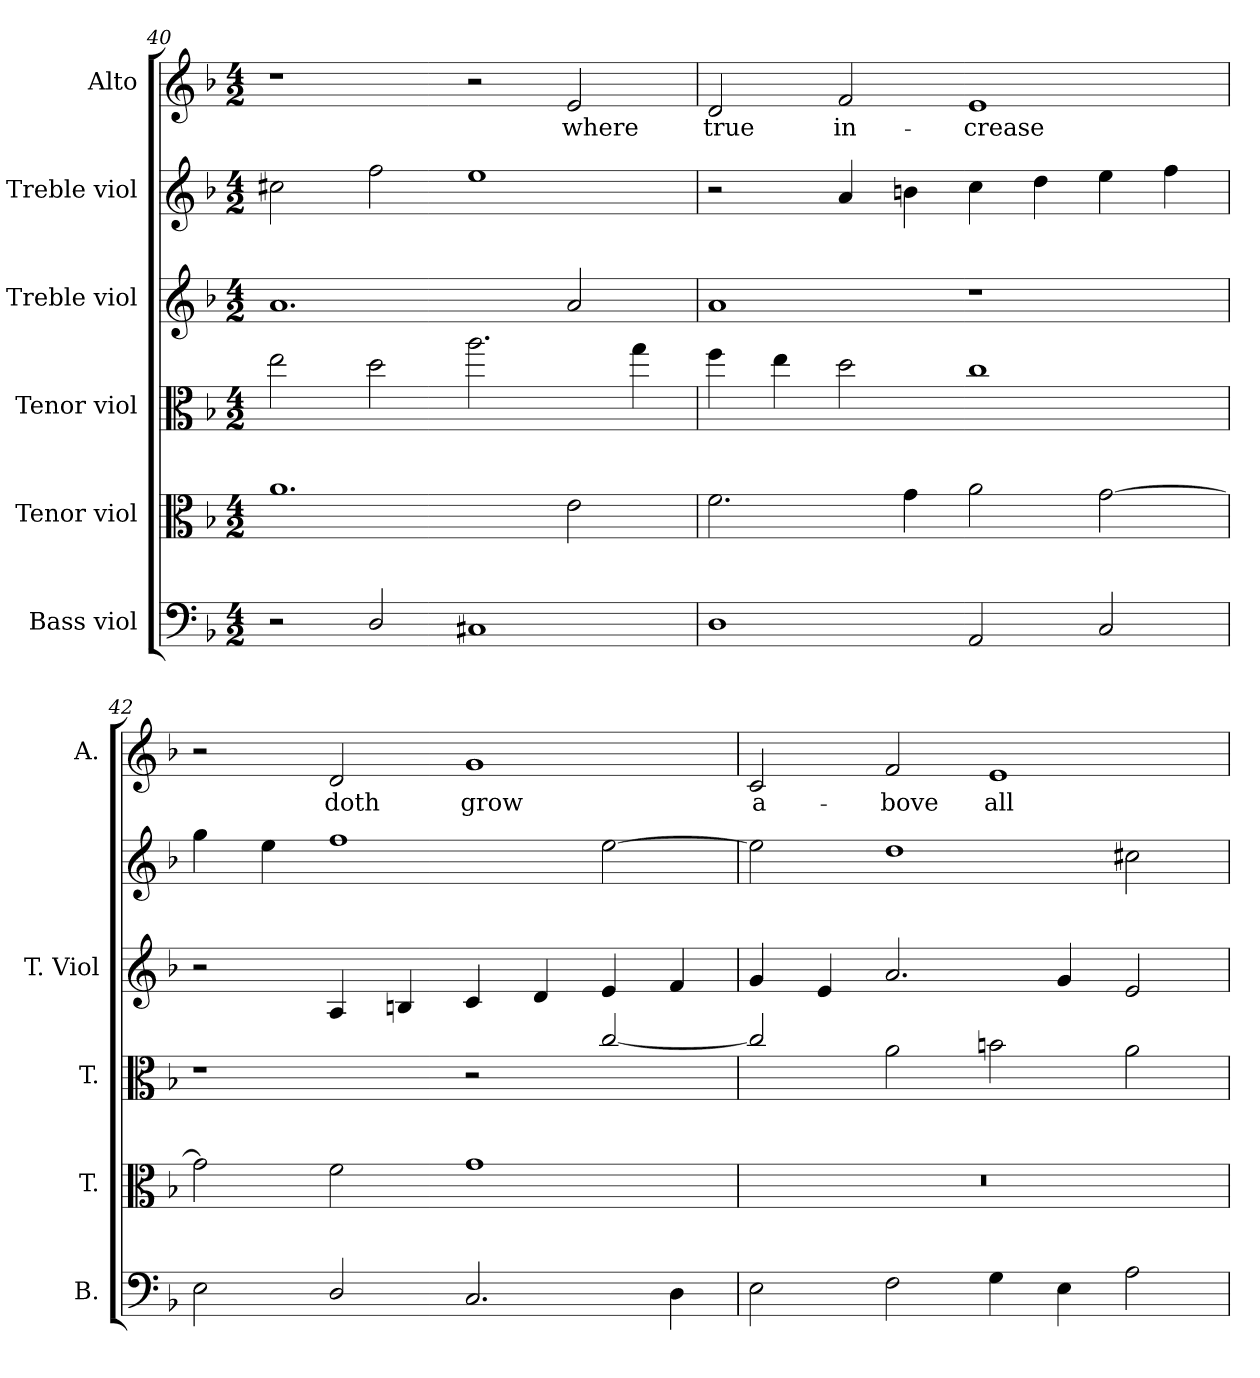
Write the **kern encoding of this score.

**kern	**kern	**kern	**kern	**kern	**kern	**text
*part6	*part5	*part4	*part3	*part2	*part1	*part1
*staff6	*staff5	*staff4	*staff3	*staff2	*staff1	*staff1
*I"Bass viol	*I"Tenor viol	*I"Tenor viol	*I"Treble viol	*I"Treble viol	*I"Alto	*
*I'B.	*I'T.	*I'T.	*I'T. Viol	*	*I'A.	*
!!LO:PB:g=z
*clefF4	*clefC3	*clefC3	*clefG2	*clefG2	*clefG2	*
*	*ITrd7c12	*ITrd7c12	*	*	*	*
*k[b-]	*k[b-]	*k[b-]	*k[b-]	*k[b-]	*k[b-]	*
*F:	*F:	*F:	*F:	*F:	*F:	*
*M4/2	*M4/2	*M4/2	*M4/2	*M4/2	*M4/2	*
=40	=40	=40	=40	=40	=40	=40
2r	1.Ai	2ei\	1.ai	2cc#Xi\	1r	.
2Di/	.	2di\	.	2ffi\	.	.
1C#Xi	.	2.ai\	.	1eei	2r	.
!	!	!	!	!	!	!LO:LY:b:color=#000000
.	2Ei\	.	2ai/	.	2ei/	where
.	.	4gi\	.	.	.	.
=41	=41	=41	=41	=41	=41	=41
!	!	!	!	!	!	!LO:LY:b:color=#000000
1Di	2.Fi\	4fi\	1ai	2r	2di/	true
.	.	4ei\	.	.	.	.
!	!	!	!	!	!	!LO:LY:b:color=#000000
.	.	2di\	.	4ai/	2fi/	in-
.	4Gi\	.	.	4bni\	.	.
!	!	!	!	!	!	!LO:LY:b:color=#000000
2AAi/	2Ai\	1ci	1r	4cci\	1ei	-crease
.	.	.	.	4ddi\	.	.
2Ci/	[2Gi\	.	.	4eei\	.	.
.	.	.	.	4ffi\	.	.
=42	=42	=42	=42	=42	=42	=42
2Ei\	2Gi\]	1r	2r	4ggi\	2r	.
.	.	.	.	4eei\	.	.
!	!	!	!	!	!	!LO:LY:b:color=#000000
2Di/	2Fi\	.	4Ai/	1ffi	2di/	doth
.	.	.	4Bni/	.	.	.
!	!	!	!	!	!	!LO:LY:b:color=#000000
2.Ci/	1Gi	2r	4ci/	.	1gi	grow
.	.	.	4di/	.	.	.
.	.	[2ci/	4ei/	[2eei\	.	.
4Di\	.	.	4fi/	.	.	.
=43	=43	=43	=43	=43	=43	=43
!	!LO:N:vis=1	!	!	!	!	!
!	!	!	!	!	!	!LO:LY:b:color=#000000
2Ei\	0r	2ci/]	4gi/	2eei\]	2ci/	a-
.	.	.	4ei/	.	.	.
!	!	!	!	!	!	!LO:LY:b:color=#000000
2Fi\	.	2Ai\	2.ai/	1ddi	2fi/	-bove
!	!	!	!	!	!	!LO:LY:b:color=#000000
4Gi\	.	2Bni\	.	.	1ei	all
4Ei\	.	.	4gi/	.	.	.
2Ai\	.	2Ai\	2ei/	2cc#Xi\	.	.
=	=	=	=	=	=	=
*-	*-	*-	*-	*-	*-	*-
